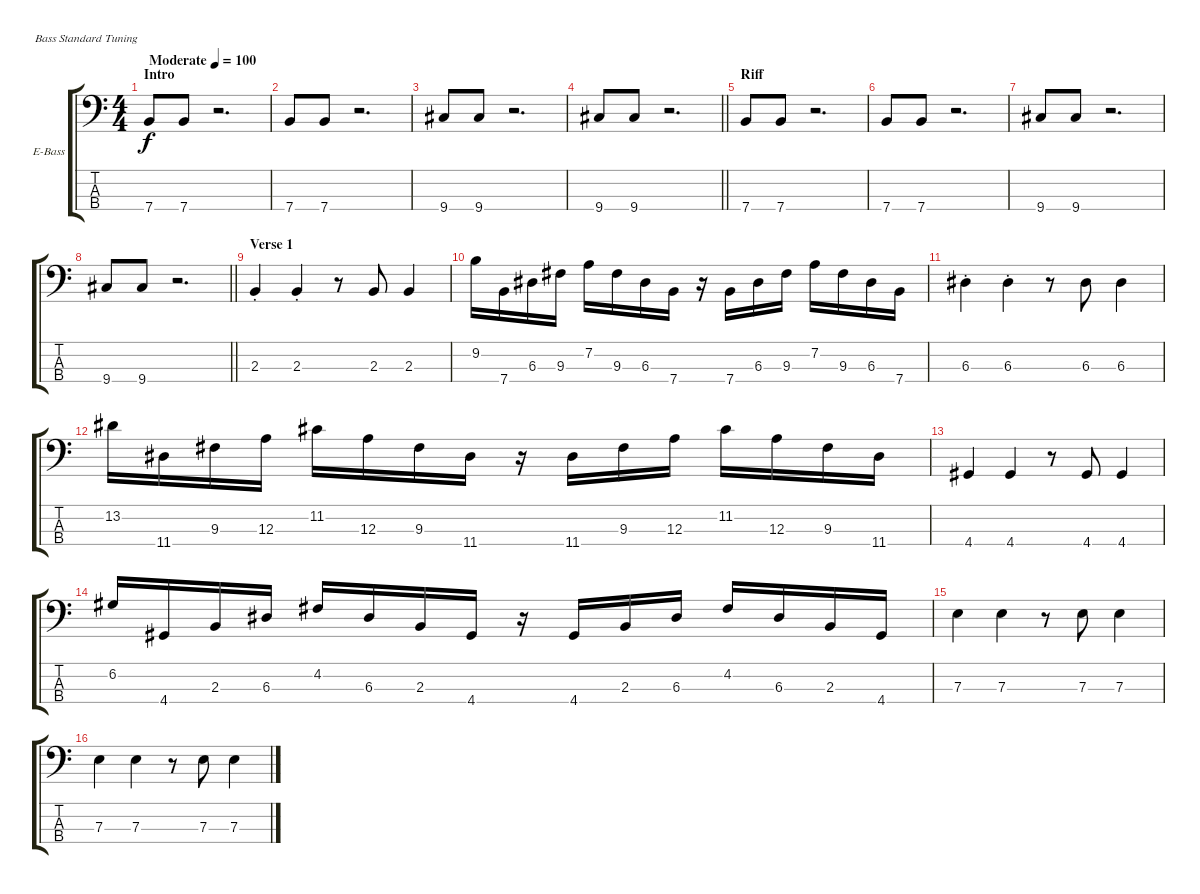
\bracketExtendMode groupsimilarinstruments
\firstSystemTrackNameOrientation horizontal
\otherSystemsTrackNameOrientation horizontal
\track ("Nikolai Fraiture" "E-Bass") {instrument electricbassfinger}
\staff {score tabs}
\tuning (G2 D2 A1 E1)
\ts (4 4)
\beaming (8 2 2 2 2)
\section ("" "Intro")
\tempo (100 "Moderate")
\clef f4
\scale
0.487395
\ks c
7.4.8{dy f instrument electricbassfinger} 7.4.8 r.2{d} |
\scale
0.256303 7.4.8 7.4.8 r.2{d} |
\scale
0.256303 9.4.8 9.4.8 r.2{d} |
\scale
0.333333
\barLineRight lightlight
9.4.8 9.4.8 r.2{d} |
\section ("" "Riff")
\scale
0.333333 7.4.8 7.4.8 r.2{d} |
\scale
0.333333 7.4.8 7.4.8 r.2{d} |
\scale
0.333333 9.4.8 9.4.8 r.2{d} |
\scale
0.333333
\barLineRight lightlight
9.4.8 9.4.8 r.2{d} |
\section ("" "Verse 1")
\scale
0.333333 2.3{st}.4 2.3{st}.4 r.8 2.3.8 2.3.4 |
\scale
0.333333 9.2.16 7.4.16 6.3.16 9.3.16 7.2.16 9.3.16 6.3.16 7.4.16 r.16 7.4.16 6.3.16 9.3.16 7.2.16 9.3.16 6.3.16 7.4.16 |
\scale
0.333333 6.3{st}.4 6.3{st}.4 r.8 6.3.8 6.3.4 |
\scale
0.333333 13.2.16 11.4.16 9.3.16 12.3.16 11.2.16 12.3.16 9.3.16 11.4.16 r.16 11.4.16 9.3.16 12.3.16 11.2.16 12.3.16 9.3.16 11.4.16 |
\scale
0.333333 4.4.4 4.4.4 r.8 4.4.8 4.4.4 |
\scale
0.333333 6.2.16 4.4.16 2.3.16 6.3.16 4.2.16 6.3.16 2.3.16 4.4.16 r.16 4.4.16 2.3.16 6.3.16 4.2.16 6.3.16 2.3.16 4.4.16 |
\scale
0.333333 7.3.4 7.3.4 r.8 7.3.8 7.3.4 |
\scale
0.333333 7.3.4 7.3.4 r.8 7.3.8 7.3.4
